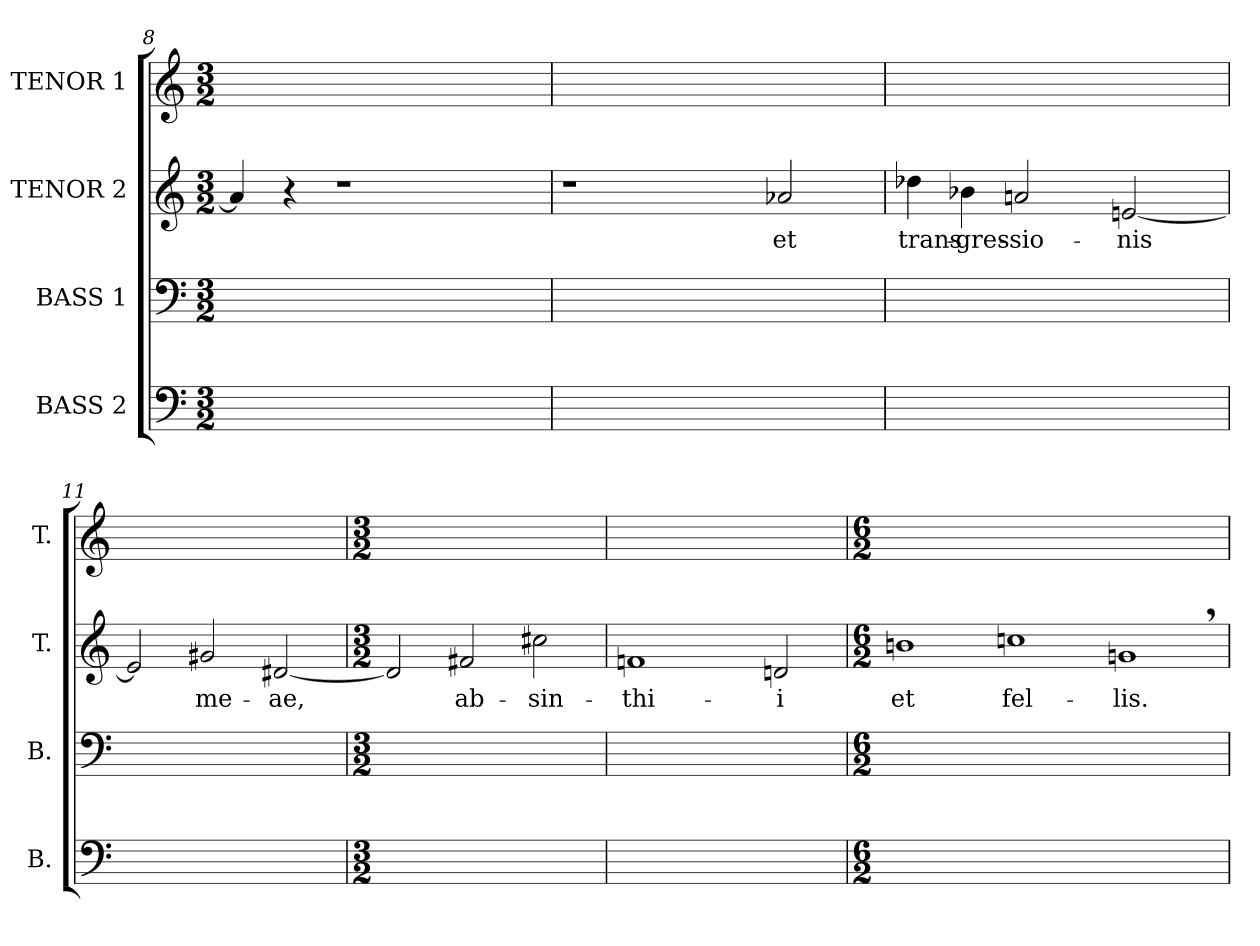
**kern	**kern	**kern	**text	**kern
*part4	*part3	*part2	*part2	*part1
*staff4	*staff3	*staff2	*staff2	*staff1
*I"BASS 2	*I"BASS 1	*I"TENOR 2	*	*I"TENOR 1
*I'B.	*I'B.	*I'T.	*	*I'T.
*clefF4	*clefF4	*clefG2	*	*clefG2
*	*	*ITrd7c12	*	*ITrd7c12
*k[]	*k[]	*k[]	*	*k[]
*C:	*C:	*C:	*	*C:
*M3/2	*M3/2	*M3/2	*	*M3/2
=8	=8	=8	=8	=8
4ryy	4ryy	4A]	.	4ryy
4ryy	4ryy	4r	.	4ryy
2ryy	2ryy	1r	.	4ryy
.	.	.	.	2ryy
2ryy	2ryy	.	.	.
.	.	.	.	4ryy
=9	=9	=9	=9	=9
2ryy	2ryy	1r	.	4ryy
.	.	.	.	4ryy
2ryy	4ryy	.	.	2ryy
.	2ryy	.	.	.
2ryy	.	2A-X	et	2ryy
.	4ryy	.	.	.
=10	=10	=10	=10	=10
2ryy	2ryy	4d-X	trans-	2ryy
.	.	4B-X	-gres-	.
2ryy	2ryy	2An	-sio-	4ryy
.	.	.	.	2ryy
2ryy	2ryy	[2En	-nis	.
.	.	.	.	4ryy
=11	=11	=11	=11	=11
1ryy	2%3ryy	2En]	.	2ryy
.	.	2G#X	me-	2ryy
2ryy	.	[2D#X	-ae,	2ryy
=12	=12	=12	=12	=12
*M3/2	*M3/2	*M3/2	*	*M3/2
1ryy	2%3ryy	2D#]	.	2%3ryy
.	.	2F#X	ab-	.
2ryy	.	2c#X	-sin-	.
=13	=13	=13	=13	=13
2ryy	2%3ryy	1Fn	-thi-	2%3ryy
1ryy	.	.	.	.
.	.	2Dn	-i	.
=14	=14	=14	=14	=14
*M6/2	*M6/2	*M6/2	*	*M6/2
1ryy	1%3ryy	1Bn	et	1%3ryy
1ryy	.	1cn	fel-	.
1ryy	.	1Gn,	-lis.	.
=	=	=	=	=
*-	*-	*-	*-	*-
